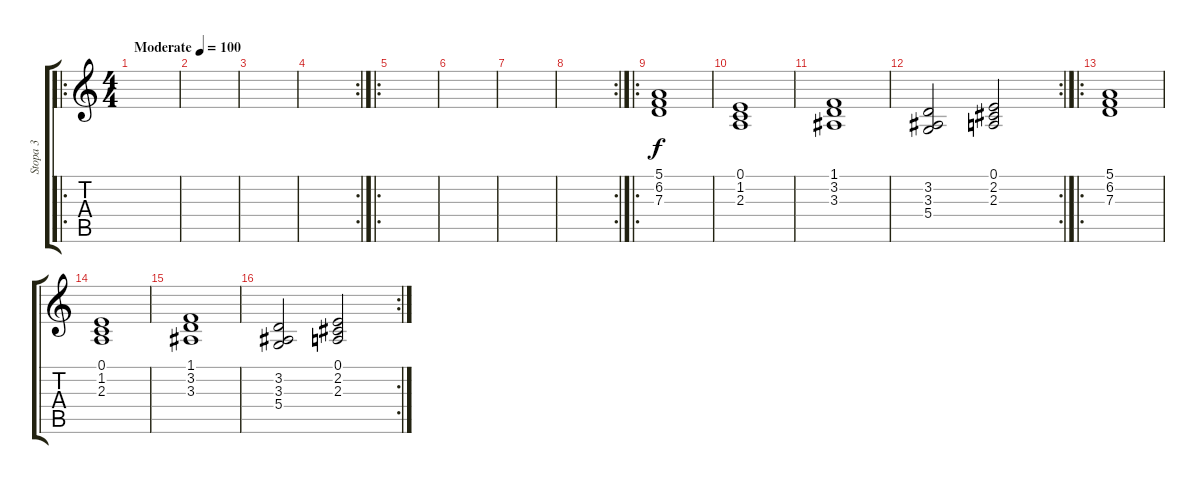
\track ("Stopa 3" "Stopa 3") {instrument stringensemble2}
\staff {score tabs}
\tuning (E4 B3 G3 D3 A2 E2) {hide}
\ro
\ts (4 4)
\tempo (100 "Moderate")
\clef g2
\ks c
|
|
|
\rc 2
|
\ro
|
|
|
\rc 2
|
\ro
(5.1 6.2 7.3).1 |
(0.1 1.2 2.3).1 |
(1.1 3.2 3.3).1 |
\rc 2
(3.2 3.3 5.4).2 (0.1 2.2 2.3).2 |
\ro
(5.1 6.2 7.3).1 |
(0.1 1.2 2.3).1 |
(1.1 3.2 3.3).1 |
\rc 2
(3.2 3.3 5.4).2 (0.1 2.2 2.3).2
